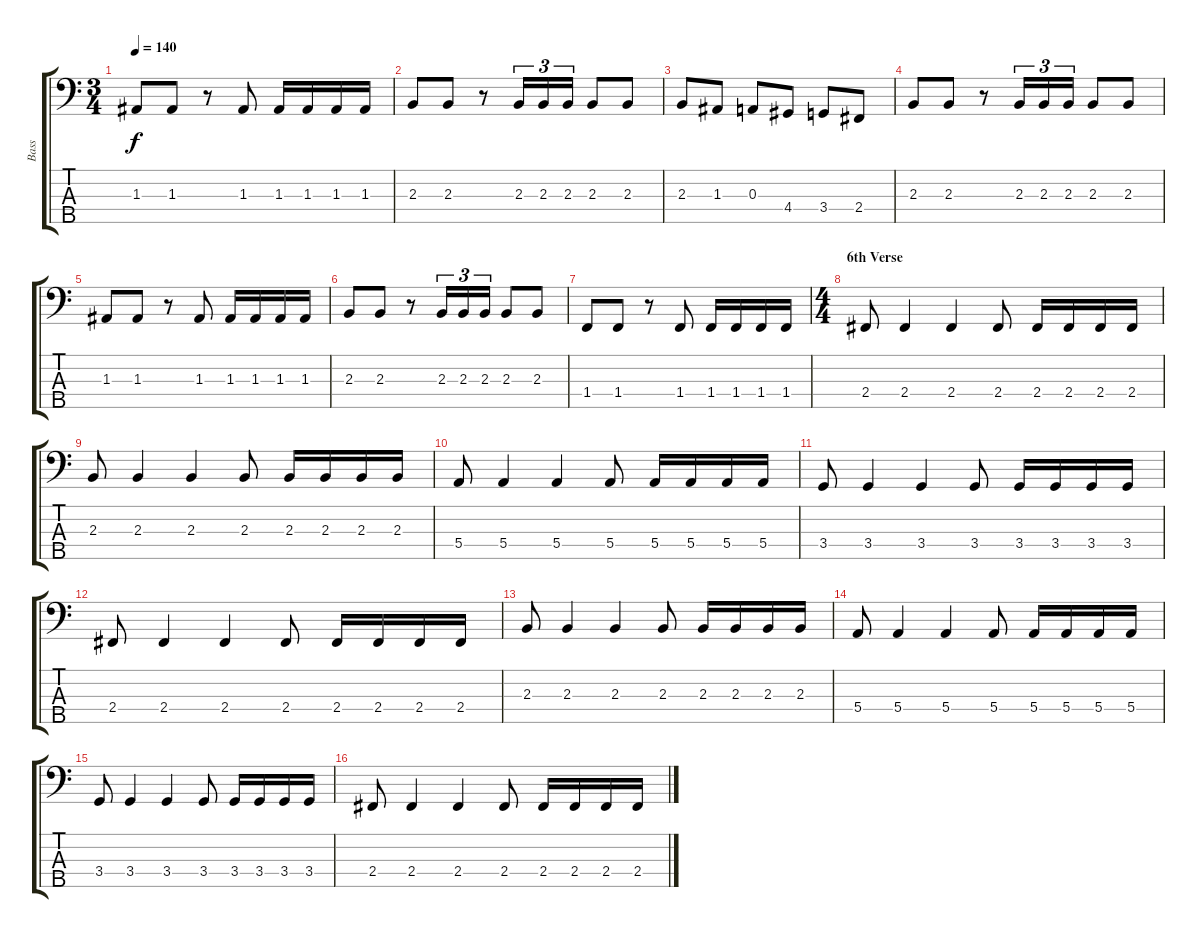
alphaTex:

\track ("Bass" "Bass") {instrument electricbassfinger}
\staff {score tabs}
\tuning (G2 D2 A1 E1 B0) {hide}
\ts (3 4)
\tempo 140
\clef f4
\ks c
1.3.8{dy f} 1.3.8 r.8 1.3.8 1.3.16 1.3.16 1.3.16 1.3.16 |
2.3.8 2.3.8 r.8 2.3.16{tu (3 2)} 2.3.16{tu (3 2)} 2.3.16{tu (3 2)} 2.3.8 2.3.8 |
2.3.8 1.3.8 0.3.8 4.4.8 3.4.8 2.4.8 |
2.3.8 2.3.8 r.8 2.3.16{tu (3 2)} 2.3.16{tu (3 2)} 2.3.16{tu (3 2)} 2.3.8 2.3.8 |
1.3.8 1.3.8 r.8 1.3.8 1.3.16 1.3.16 1.3.16 1.3.16 |
2.3.8 2.3.8 r.8 2.3.16{tu (3 2)} 2.3.16{tu (3 2)} 2.3.16{tu (3 2)} 2.3.8 2.3.8 |
1.4.8 1.4.8 r.8 1.4.8 1.4.16 1.4.16 1.4.16 1.4.16 |
\ts (4 4)
\section ("" "6th Verse")
2.4.8 2.4.4 2.4.4 2.4.8 2.4.16 2.4.16 2.4.16 2.4.16 |
2.3.8 2.3.4 2.3.4 2.3.8 2.3.16 2.3.16 2.3.16 2.3.16 |
5.4.8 5.4.4 5.4.4 5.4.8 5.4.16 5.4.16 5.4.16 5.4.16 |
3.4.8 3.4.4 3.4.4 3.4.8 3.4.16 3.4.16 3.4.16 3.4.16 |
2.4.8 2.4.4 2.4.4 2.4.8 2.4.16 2.4.16 2.4.16 2.4.16 |
2.3.8 2.3.4 2.3.4 2.3.8 2.3.16 2.3.16 2.3.16 2.3.16 |
5.4.8 5.4.4 5.4.4 5.4.8 5.4.16 5.4.16 5.4.16 5.4.16 |
3.4.8 3.4.4 3.4.4 3.4.8 3.4.16 3.4.16 3.4.16 3.4.16 |
2.4.8 2.4.4 2.4.4 2.4.8 2.4.16 2.4.16 2.4.16 2.4.16
